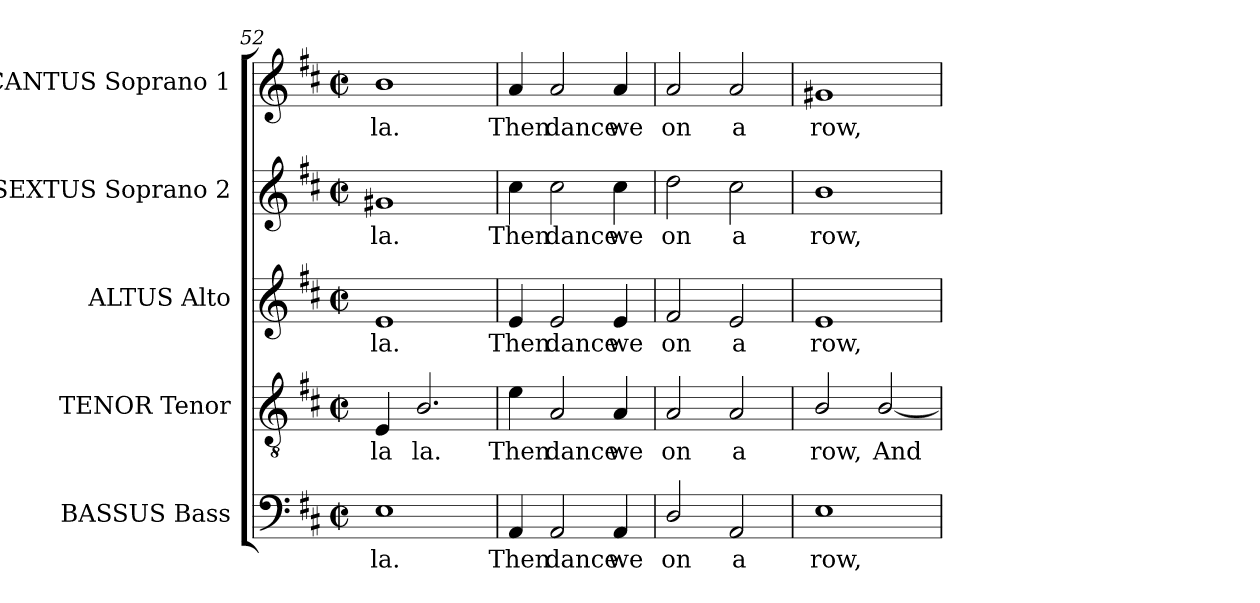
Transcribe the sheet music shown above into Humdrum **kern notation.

**kern	**text	**kern	**text	**kern	**text	**kern	**text	**kern	**text
*part5	*part5	*part4	*part4	*part3	*part3	*part2	*part2	*part1	*part1
*staff5	*staff5	*staff4	*staff4	*staff3	*staff3	*staff2	*staff2	*staff1	*staff1
*I"BASSUS Bass	*	*I"TENOR Tenor	*	*I"ALTUS Alto	*	*I"SEXTUS Soprano 2	*	*I"CANTUS Soprano 1	*
*I'B	*	*I'T	*	*I'A	*	*I'S2	*	*I'S1	*
*clefF4	*	*clefGv2	*	*clefG2	*	*clefG2	*	*clefG2	*
*	*	*ITrd7c12	*	*	*	*	*	*	*
*k[f#c#]	*	*k[f#c#]	*	*k[f#c#]	*	*k[f#c#]	*	*k[f#c#]	*
*D:	*	*D:	*	*D:	*	*D:	*	*D:	*
*M2/2	*	*M2/2	*	*M2/2	*	*M2/2	*	*M2/2	*
*met(c|)	*	*met(c|)	*	*met(c|)	*	*met(c|)	*	*met(c|)	*
=52	=52	=52	=52	=52	=52	=52	=52	=52	=52
!	!LO:LY:b:color=#000000	!	!	!	!	!	!	!	!
!	!	!	!LO:LY:b:color=#000000	!	!	!	!	!	!
!	!	!	!	!	!LO:LY:b:color=#000000	!	!	!	!
!	!	!	!	!	!	!	!LO:LY:b:color=#000000	!	!
!	!	!	!	!	!	!	!	!	!LO:LY:b:color=#000000
1Ei	la.	4EEi/	la	1ei	la.	1g#Xi	la.	1bi	la.
!	!	!	!LO:LY:b:color=#000000	!	!	!	!	!	!
.	.	2.BBi/	la.	.	.	.	.	.	.
=53	=53	=53	=53	=53	=53	=53	=53	=53	=53
!	!LO:LY:b:color=#000000	!	!	!	!	!	!	!	!
!	!	!	!LO:LY:b:color=#000000	!	!	!	!	!	!
!	!	!	!	!	!LO:LY:b:color=#000000	!	!	!	!
!	!	!	!	!	!	!	!LO:LY:b:color=#000000	!	!
!	!	!	!	!	!	!	!	!	!LO:LY:b:color=#000000
4AAi/	Then	4Ei\	Then	4ei/	Then	4cc#i\	Then	4ai/	Then
!	!LO:LY:b:color=#000000	!	!	!	!	!	!	!	!
!	!	!	!LO:LY:b:color=#000000	!	!	!	!	!	!
!	!	!	!	!	!LO:LY:b:color=#000000	!	!	!	!
!	!	!	!	!	!	!	!LO:LY:b:color=#000000	!	!
!	!	!	!	!	!	!	!	!	!LO:LY:b:color=#000000
2AAi/	dance	2AAi/	dance	2ei/	dance	2cc#i\	dance	2ai/	dance
!	!LO:LY:b:color=#000000	!	!	!	!	!	!	!	!
!	!	!	!LO:LY:b:color=#000000	!	!	!	!	!	!
!	!	!	!	!	!LO:LY:b:color=#000000	!	!	!	!
!	!	!	!	!	!	!	!LO:LY:b:color=#000000	!	!
!	!	!	!	!	!	!	!	!	!LO:LY:b:color=#000000
4AAi/	we	4AAi/	we	4ei/	we	4cc#i\	we	4ai/	we
!!LO:LB:g=z
=54	=54	=54	=54	=54	=54	=54	=54	=54	=54
!	!LO:LY:b:color=#000000	!	!	!	!	!	!	!	!
!	!	!	!LO:LY:b:color=#000000	!	!	!	!	!	!
!	!	!	!	!	!LO:LY:b:color=#000000	!	!	!	!
!	!	!	!	!	!	!	!LO:LY:b:color=#000000	!	!
!	!	!	!	!	!	!	!	!	!LO:LY:b:color=#000000
2Di/	on	2AAi/	on	2f#i/	on	2ddi\	on	2ai/	on
!	!LO:LY:b:color=#000000	!	!	!	!	!	!	!	!
!	!	!	!LO:LY:b:color=#000000	!	!	!	!	!	!
!	!	!	!	!	!LO:LY:b:color=#000000	!	!	!	!
!	!	!	!	!	!	!	!LO:LY:b:color=#000000	!	!
!	!	!	!	!	!	!	!	!	!LO:LY:b:color=#000000
2AAi/	a	2AAi/	a	2ei/	a	2cc#i\	a	2ai/	a
=55	=55	=55	=55	=55	=55	=55	=55	=55	=55
!	!LO:LY:b:color=#000000	!	!	!	!	!	!	!	!
!	!	!	!LO:LY:b:color=#000000	!	!	!	!	!	!
!	!	!	!	!	!LO:LY:b:color=#000000	!	!	!	!
!	!	!	!	!	!	!	!LO:LY:b:color=#000000	!	!
!	!	!	!	!	!	!	!	!	!LO:LY:b:color=#000000
1Ei	row,	2BBi/	row,	1ei	row,	1bi	row,	1g#Xi	row,
!	!	!	!LO:LY:b:color=#000000	!	!	!	!	!	!
.	.	[2BBi/	And	.	.	.	.	.	.
=	=	=	=	=	=	=	=	=	=
*-	*-	*-	*-	*-	*-	*-	*-	*-	*-
